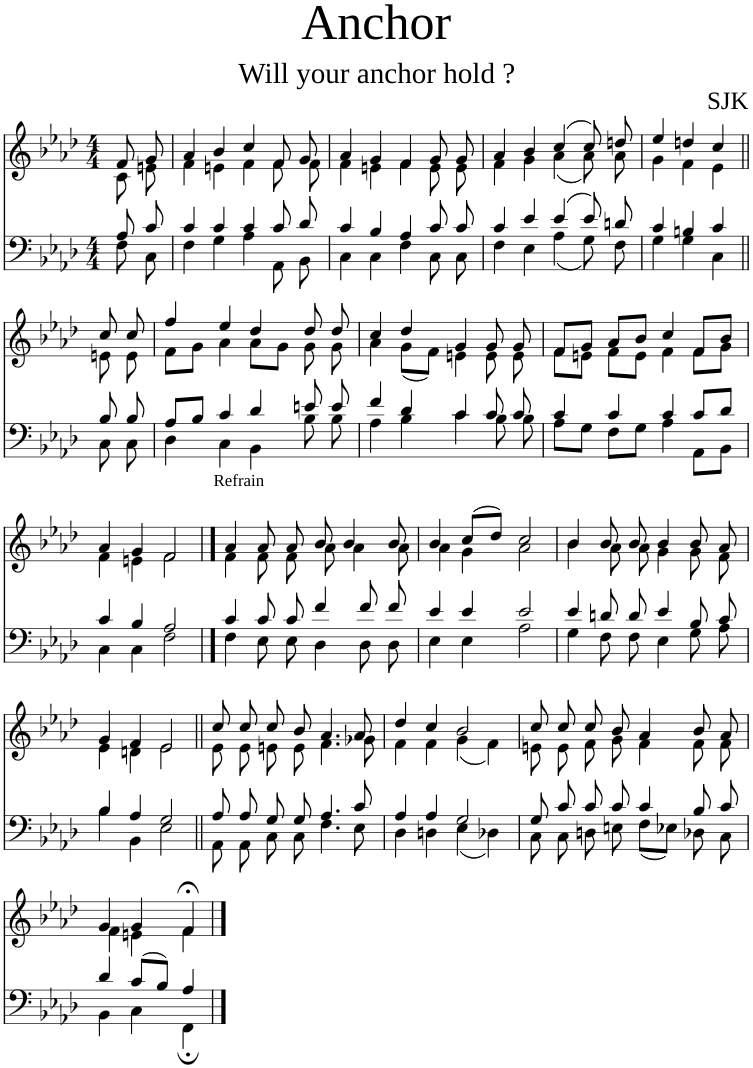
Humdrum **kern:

**kern	**kern
*part1	*part1
*staff2	*staff1
*I"Piano	*
*I'Pno	*
*clefF4	*clefG2
*k[b-e-a-d-]	*k[b-e-a-d-]
*M4/4	*M4/4
=1	=1
*^	*^
8A-/	8F\	8f/	8c\
8c/	8C\	8g/	8en\
=2	=2	=2	=2
4c/	4F\	4a-/	4f\
4c/	4G\	4b-/	4en\
4c/	4A-\	4cc/	4f\
8c/	8AA-\	8f/	8f\
8d-/	8BB-\	8g/	8f\
=3	=3	=3	=3
4c/	4C\	4a-/	4f\
4B-/	4C\	4g/	4en\
4A-/	4F\	4f/	4f\
8c/	8C\	8g/	8e\
8c/	8C\	8g/	8e\
=4	=4	=4	=4
4c/	4F\	4a-/	4f\
4e-/	4E-\	4b-/	4g\
4e-/	4A-\	(4cc/	(4a-\
8e-/	8G\	8cc/)	8a-\)
8dn/	8F\	8ddn/	8a-\
=5	=5	=5	=5
4c/	4G\	4ee-/	4g\
4Bn/	4G\	4ddn/	4f\
4c/	4C\	4cc/	4e-\
!!LO:LB:g=z	!!
=6||	=6||	=6||	=6||
8B-/	8C\	8cc/	8en\
8B-/	8C\	8cc/	8e\
=7	=7	=7	=7
8A-/L	4D-\	4ff/	8f\L
8B-/J	.	.	8g\J
4c/	4C\	4ee-/	4a-\
4d-/	4BB-\	4dd-/	8a-\L
.	.	.	8g\J
8en/	8B-\	8dd-/	8g\
8e/	8B-\	8dd-/	8g\
=8	=8	=8	=8
4f/	4A-\	4cc/	4a-\
4d-/	4B-\	4dd-/	(8g\L
.	.	.	8f\J)
4c/	4c\	4g/	4en\
8c/	8B-\	8g/	8e\
8c/	8B-\	8g/	8e\
=9	=9	=9	=9
4c/	8A-\L	8f/L	8f\L
.	8G\J	8g/J	8en\J
4c/	8F\L	8a-/L	8f\L
.	8G\J	8b-/J	8e\J
4c/	4A-\	4cc/	4f\
8c/L	8AA-\L	8f/L	8f\L
8d-/J	8BB-\J	8b-/J	8g\J
!!LO:LB:g=z	!!
=10	=10	=10	=10
4c/	4C\	4a-/	4f\
4B-/	4C\	4g/	4en\
2A-/	2F\	2f/	2f\
==11	==11	==11	==11
!	!	!LO:TX:a:t=Refrain	!
4c/	4F\	4a-/	4f\
8c/	8E-\	8a-/	8f\
8c/	8E-\	8a-/	8f\
4f/	4D-\	8b-/	8a-\
.	.	4b-/	4a-\
8f/	8D-\	.	.
8f/	8D-\	8b-/	8a-\
=12	=12	=12	=12
4e-/	4E-\	4b-/	4a-\
4e-/	4E-\	(8cc/L	4g\
.	.	8dd-/J)	.
2e-/	2A-\	2cc/	2a-\
=13	=13	=13	=13
4e-/	4G\	4b-/	4b-\
8dn/	8F\	8b-/	8a-\
8d/	8F\	8b-/	8a-\
4e-/	4E-\	4b-/	4g\
8B-/	8G\	8b-/	8g\
8c/	8A-\	8a-/	8f\
!!LO:LB:g=z	!!
=14	=14	=14	=14
4B-/	4B-\	4g/	4e-\
4A-/	4BB-\	4f/	4dn\
2G/	2E-\	2e-/	2e-\
=15||	=15||	=15||	=15||
8A-/	8AA-\	8cc/	8e-\
8A-/	8AA-\	8cc/	8e-\
8G/	8C\	8cc/	8en\
8G/	8C\	8b-/	8e\
4.A-/	4.F\	4.a-/	4.f\
8c/	8E-\	8a-/	8g-X\
=16	=16	=16	=16
4A-/	4D-\	4dd-/	4f\
4A-/	4Dn\	4cc/	4f\
2G/	4E-\	2b-/	(4g\
.	4D-X\	.	4f\)
=17	=17	=17	=17
8G/	8C\	8cc/	8en\
8c/	8C\	8cc/	8e\
8c/	8Dn\	8cc/	8f\
8c/	8En\	8b-/	8g\
4c/	8F\L	4a-/	4f\
.	8E-X\J	.	.
8B-/	8D-X\	8b-/	8f\
8c/	8C\	8a-/	8f\
!!LO:LB:g=z	!!
=18	=18	=18	=18
4d-/	4BB-\	4g/	4f\
8c/L	4C\	4g/	4en\
8B-/J	.	.	.
4A-/	4FF;\	4f;</	4f\
*v	*v	*	*
*	*v	*v
==	==
*-	*-
